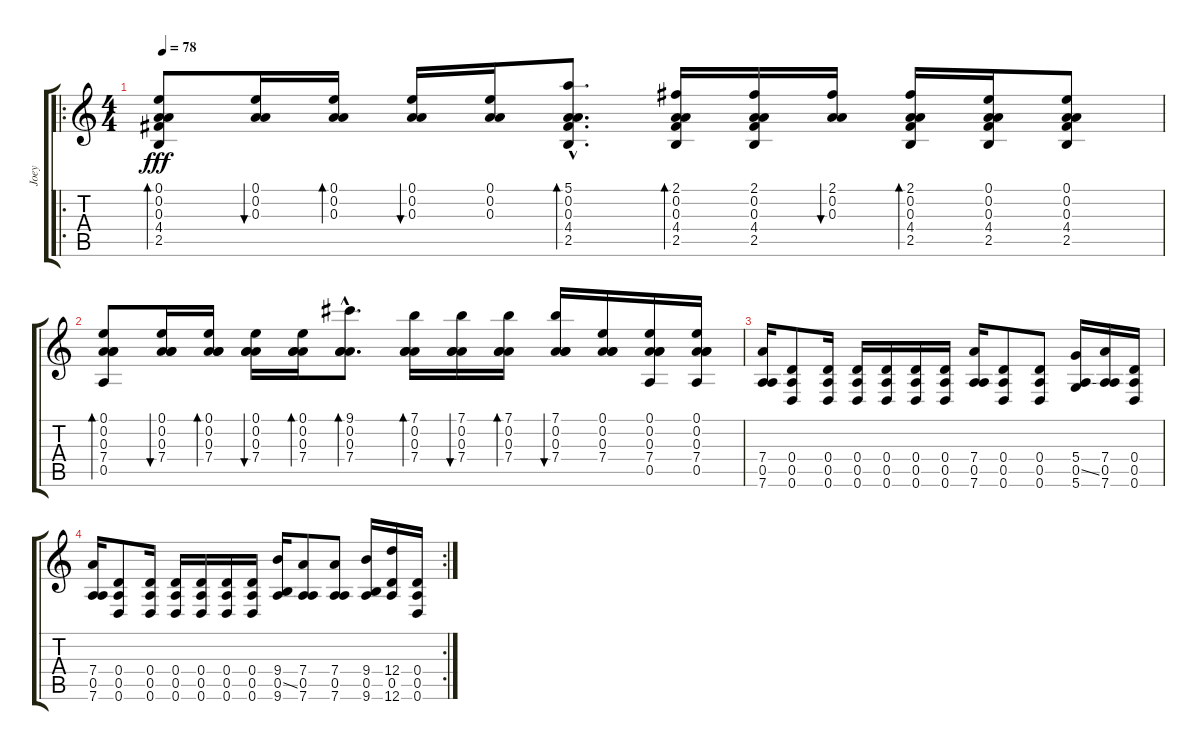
\track ("Joey" "Joey") {instrument electricguitarclean}
\staff {score tabs}
\tuning (E4 A3 A3 D3 A2 D2) {hide}
\ro
\ts (4 4)
\tempo 78
\clef g2
\ks c
(0.1 0.2 0.3 4.4 2.5).8{bd 30 dy fff} (0.1 0.2 0.3).16{bu 30} (0.1 0.2 0.3).16{bd 30} (0.1 0.2 0.3).16{bu 30} (0.1 0.2 0.3).16 (5.1{hac} 0.2{hac} 0.3{hac} 4.4{hac} 2.5{hac}).8{d bd 30} (2.1 0.2 0.3 4.4 2.5).16{bd 30} (2.1 0.2 0.3 4.4 2.5).16 (2.1 0.2 0.3).16{bu 30} (2.1 0.2 0.3 4.4 2.5).16{bd 30} (0.1 0.2 0.3 4.4 2.5).16 (0.1 0.2 0.3 4.4 2.5).8 |
(0.1 0.2 0.3 7.4 0.5).8{bd 30} (0.1 0.2 0.3 7.4).16{bu 30} (0.1 0.2 0.3 7.4).16{bd 30} (0.1 0.2 0.3 7.4).16{bu 30} (0.1 0.2 0.3 7.4).16{bd 30} (9.1{hac} 0.2{hac} 0.3{hac} 7.4{hac}).8{d bd 30} (7.1 0.2 0.3 7.4).16{bd 30} (7.1 0.2 0.3 7.4).16{bu 30} (7.1 0.2 0.3 7.4).16{bd 30} (7.1 0.2 0.3 7.4).16{bu 30} (0.1 0.2 0.3 7.4).16 (0.1 0.2 0.3 7.4 0.5).16 (0.1 0.2 0.3 7.4 0.5).16 |
(7.4 0.5 7.6).16 (0.4 0.5 0.6).8 (0.4 0.5 0.6).16 (0.4 0.5 0.6).16 (0.4 0.5 0.6).16 (0.4 0.5 0.6).16 (0.4 0.5 0.6).16 (7.4 0.5 7.6).16 (0.4 0.5 0.6).8 (0.4 0.5 0.6).8 (5.4 0.5{ss} 5.6).16 (7.4 0.5 7.6).16 (0.4 0.5 0.6).16 |
\rc 2
(7.4 0.5 7.6).16 (0.4 0.5 0.6).8 (0.4 0.5 0.6).16 (0.4 0.5 0.6).16 (0.4 0.5 0.6).16 (0.4 0.5 0.6).16 (0.4 0.5 0.6).16 (9.4 0.5{ss} 9.6).16 (7.4 0.5 7.6).8 (7.4 0.5 7.6).8 (9.4 0.5 9.6).16 (12.4 0.5 12.6).16 (0.4 0.5 0.6).16
